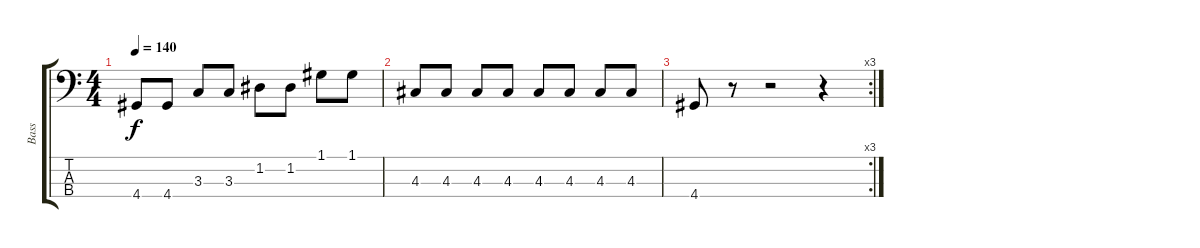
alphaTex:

\track ("Bass" "Bass") {instrument electricbasspick}
\staff {score tabs}
\tuning (G2 D2 A1 E1) {hide}
\ts (4 4)
\tempo 140
\clef f4
\ks c
4.4.8{dy f} 4.4.8 3.3.8 3.3.8 1.2.8 1.2.8 1.1.8 1.1.8 |
4.3.8 4.3.8 4.3.8 4.3.8 4.3.8 4.3.8 4.3.8 4.3.8 |
\rc 3
4.4.8 r.8 r.2 r.4
